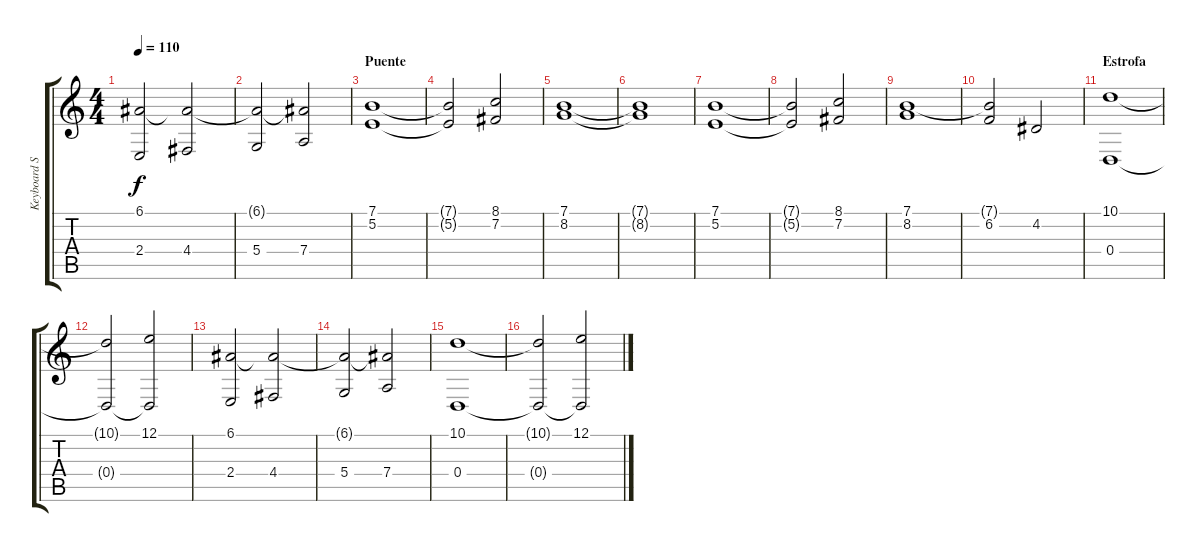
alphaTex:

\track ("Keyboard Strings" "Keyboard S") {instrument stringensemble1}
\staff {score tabs}
\tuning (E4 B3 G3 D3 A2 E2) {hide}
\ts (4 4)
\tempo 110
\clef g2
\ks c
(6.1 2.4).2{dy f} (6.1{t} 4.4).2 |
(6.1{t} 5.4).2 (6.1{t} 7.4).2 |
\section ("" "Puente")
(7.1 5.2).1 |
(7.1{t} 5.2{t}).2 (8.1 7.2).2 |
(7.1 8.2).1 |
(7.1{t} 8.2{t}).1 |
(7.1 5.2).1 |
(7.1{t} 5.2{t}).2 (8.1 7.2).2 |
(7.1 8.2).1 |
(7.1{t} 6.2).2 4.2.2 |
\section ("" "Estrofa")
(10.1 0.4).1{volume 7} |
(10.1{t} 0.4{t}).2 (12.1 0.4{t}).2 |
(6.1 2.4).2 (6.1{t} 4.4).2 |
(6.1{t} 5.4).2 (6.1{t} 7.4).2 |
(10.1 0.4).1{volume 4} |
(10.1{t} 0.4{t}).2 (12.1 0.4{t}).2
